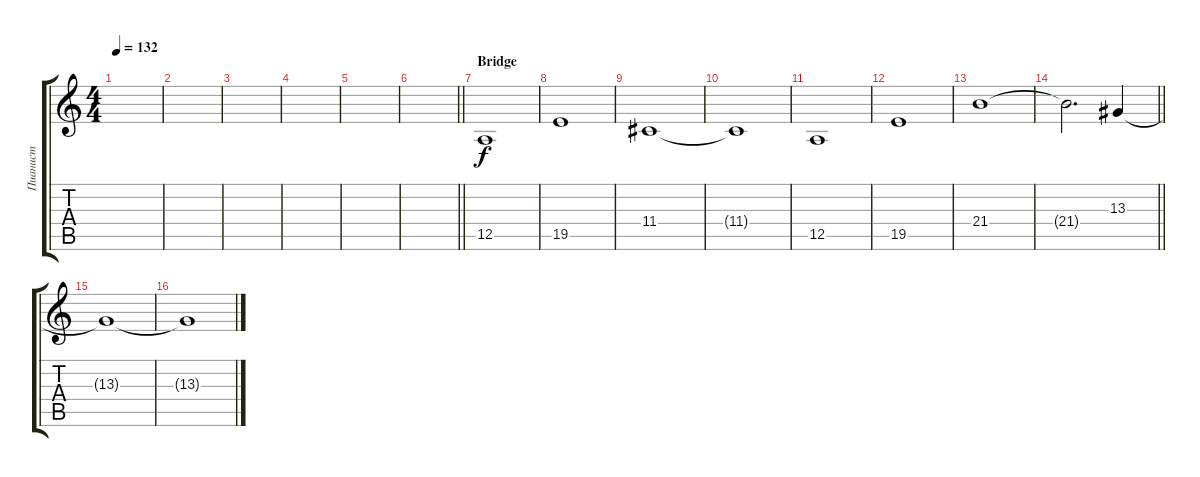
\track ("Пианист" "Пианист") {instrument pad2warm}
\staff {score tabs}
\tuning (E4 B3 G3 D3 A2 E2) {hide}
\ts (4 4)
\tempo 132
\clef g2
\ks c
|
|
|
|
|
\barLineRight lightlight
|
\section ("" "Bridge")
12.5.1 |
19.5.1 |
11.4.1 |
11.4{t}.1 |
12.5.1 |
19.5.1 |
21.4.1 |
\barLineRight lightlight
21.4{t}.2{d} 13.3.4 |
13.3{t}.1 |
13.3{t}.1
